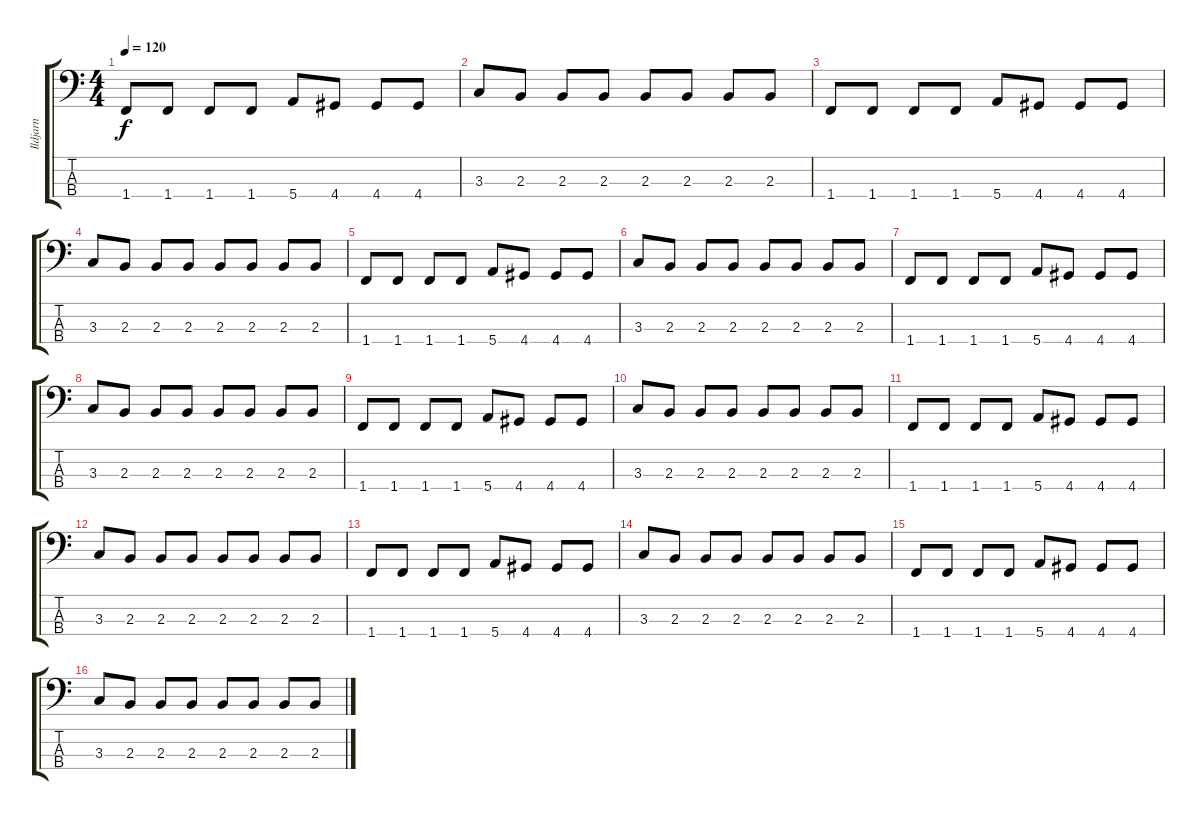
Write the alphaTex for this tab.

\track ("Ildjarn" "Ildjarn") {instrument electricbasspick}
\staff {score tabs}
\tuning (G2 D2 A1 E1) {hide}
\ts (4 4)
\tempo 120
\clef f4
\ks c
1.4.8{dy f} 1.4.8 1.4.8 1.4.8 5.4.8 4.4.8 4.4.8 4.4.8 |
3.3.8 2.3.8 2.3.8 2.3.8 2.3.8 2.3.8 2.3.8 2.3.8 |
1.4.8 1.4.8 1.4.8 1.4.8 5.4.8 4.4.8 4.4.8 4.4.8 |
3.3.8 2.3.8 2.3.8 2.3.8 2.3.8 2.3.8 2.3.8 2.3.8 |
1.4.8 1.4.8 1.4.8 1.4.8 5.4.8 4.4.8 4.4.8 4.4.8 |
3.3.8 2.3.8 2.3.8 2.3.8 2.3.8 2.3.8 2.3.8 2.3.8 |
1.4.8 1.4.8 1.4.8 1.4.8 5.4.8 4.4.8 4.4.8 4.4.8 |
3.3.8 2.3.8 2.3.8 2.3.8 2.3.8 2.3.8 2.3.8 2.3.8 |
1.4.8 1.4.8 1.4.8 1.4.8 5.4.8 4.4.8 4.4.8 4.4.8 |
3.3.8 2.3.8 2.3.8 2.3.8 2.3.8 2.3.8 2.3.8 2.3.8 |
1.4.8 1.4.8 1.4.8 1.4.8 5.4.8 4.4.8 4.4.8 4.4.8 |
3.3.8 2.3.8 2.3.8 2.3.8 2.3.8 2.3.8 2.3.8 2.3.8 |
1.4.8 1.4.8 1.4.8 1.4.8 5.4.8 4.4.8 4.4.8 4.4.8 |
3.3.8 2.3.8 2.3.8 2.3.8 2.3.8 2.3.8 2.3.8 2.3.8 |
1.4.8 1.4.8 1.4.8 1.4.8 5.4.8 4.4.8 4.4.8 4.4.8 |
3.3.8 2.3.8 2.3.8 2.3.8 2.3.8 2.3.8 2.3.8 2.3.8
